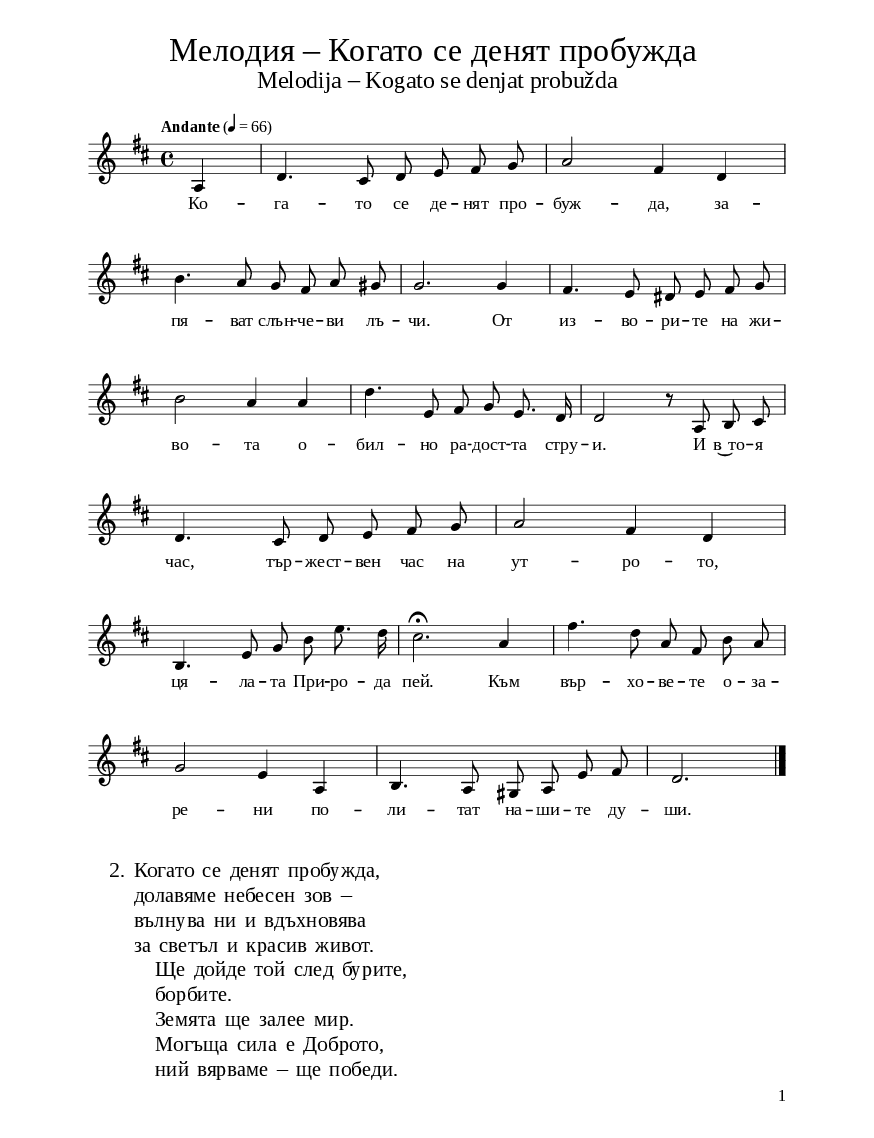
\version "2.24.2"

% include paper part and global functions
\include "include/globals.ily"

\bookpart {
  \label #'ref188
  \tocItem \markup "Мелодия – Когато се денят... – Melodija – Kogato se denjat..."
  \include "include/bookpart-paper.ily"
  \score {
    \include "include/score-layout.ily"

    \new Voice \relative c' {
      \clef treble
      \key d \major
      \time 4/4
      \tempoFunc "Andante" 4 "66"
      \autoBeamOff
      \partial 4
      a4 | d4. cis8 d8 e8 fis8 g8 | a2 fis4 d4 | \break

      b'4. a8 g fis a gis |g2. g4 | fis4. e8 dis e fis g | \break

      b2 a4 a |d4. e,8 fis8 g8 e8. d16 | d2 r8 a8 b8 cis8 | \break

      d4. cis8 d e fis g | a2 fis4 d4 | \break

      b4. e8 g b e8. d16 | cis2.\fermata a4 | fis'4. d8 a fis b a \break |

      g2 e4 a,4 | b4. a8 gis a e'8 fis | d2 . \bar "|." \break
    }


    \addlyrics {
      Ко -- га -- то се де -- нят про -- буж -- да,
      за -- пя -- ват слън -- че -- ви лъ -- чи.
      От из -- во -- ри -- те на жи -- во -- та
      о -- бил -- но ра -- дост -- та стру -- и.
      И в~то -- я час, тър -- жест -- вен час на ут -- ро -- то,
      ця -- ла -- та При -- ро -- да пей.
      Към вър -- хо -- ве -- те о -- за -- ре -- ни
      по -- ли -- тат на -- ши -- те ду -- ши.}

        \header {
          title = \titleFunc "Мелодия – Когато се денят пробужда " "Melodija – Kogato se denjat probužda"
        }

        \midi{}

      } % score

      \markup \fontsize #bgCoupletFontSize {
        \hspace #2
        \override #`(baseline-skip . ,bgCoupletBaselineSkip)
        \column {
          \line {   2. Когато се денят пробужда,}
          \line {   "   " долавяме небесен зов – }
          \line {   "   " вълнува ни и вдъхновява}
          \line {   "   " за светъл и красив живот.}
          \line {   "       " Ще дойде той след бурите, }
          \line {   "       " борбите.}
          \line {   "       " Земята ще залее мир.}
          \line {   "       " Могъща сила е Доброто,}
          \line {   "       " ний вярваме – ще победи.}
        }

      } % markup

      % include foreign translation(s) of the song
      

    } % bookpart

    % Più mosso
    %
